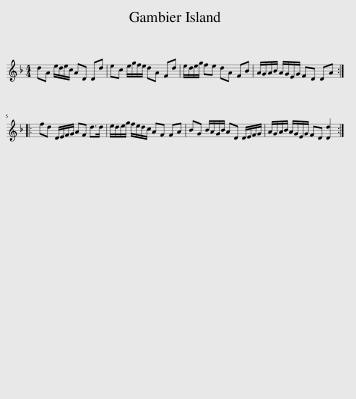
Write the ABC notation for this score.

X:1
L:1/8
M:4/4
I:linebreak $
K:Dmin
V:1 treble
V:1
 dA e/d/e/c/ AD Dd | ec e/g/f/e/ dA Fd | e/d/e/g/ fe dA FB | A/G/A/B/ A/G/E/G/ FD DA ::$ fd D/E/F/G/ AF d>d | %5
 e/d/e/g/ f/e/d/c/ AF FA | BG B/A/G/B/ AD D/E/F/G/ | A/G/A/B/ A/G/E/G/ FD [Dd]2 :| %8
